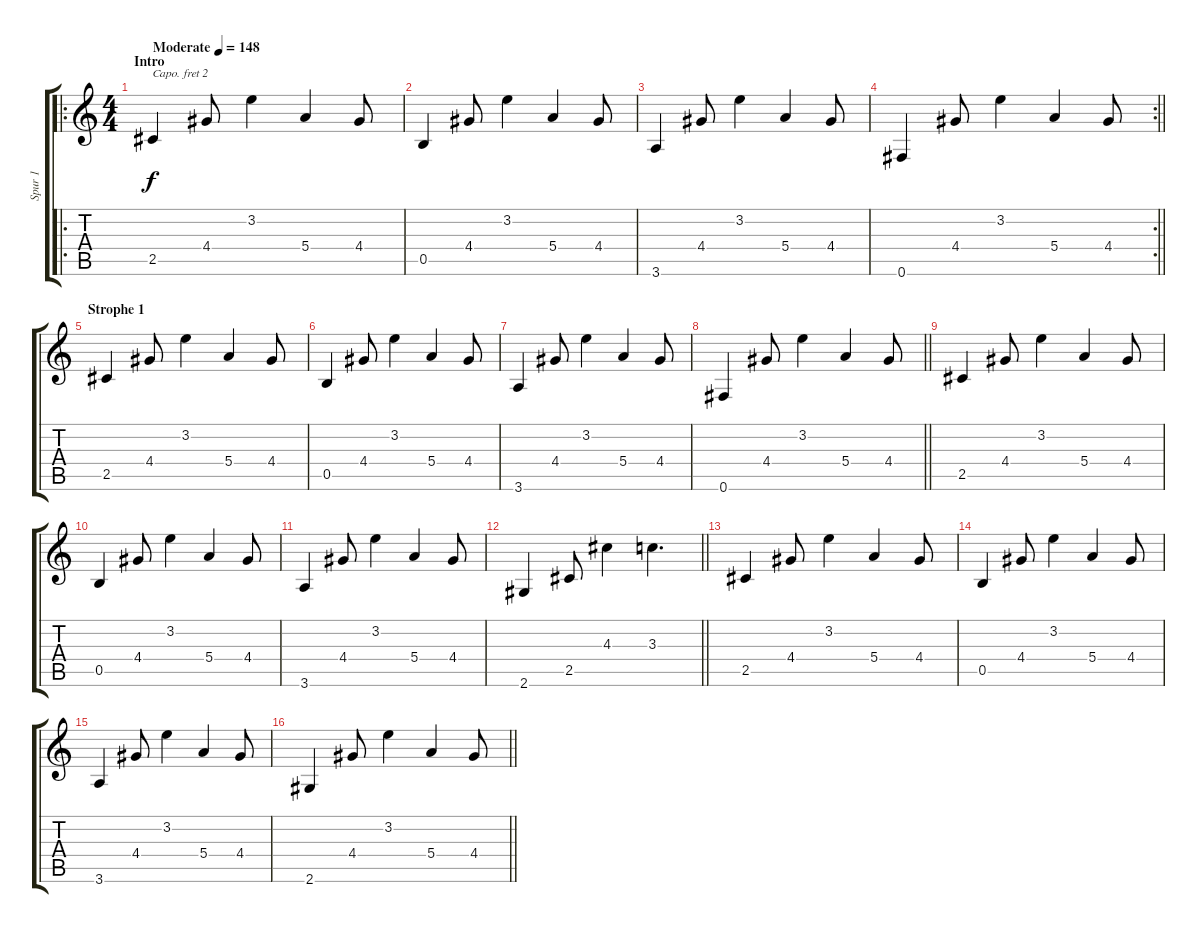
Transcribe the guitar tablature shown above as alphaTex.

\track ("Spur 1" "Spur 1") {instrument acousticguitarsteel}
\staff {score tabs}
\capo 2
\tuning (E4 B3 G3 D3 A2 E2) {hide}
\ro
\ts (4 4)
\section ("" "Intro")
\tempo (148 "Moderate")
\clef g2
\ks c
2.5.4{dy f instrument acousticguitarsteel} 4.4.8 3.2.4 5.4.4 4.4.8 |
0.5.4 4.4.8 3.2.4 5.4.4 4.4.8 |
3.6.4 4.4.8 3.2.4 5.4.4 4.4.8 |
\rc 2
\barLineRight lightlight
0.6.4 4.4.8 3.2.4 5.4.4 4.4.8 |
\section ("" "Strophe 1")
2.5.4 4.4.8 3.2.4 5.4.4 4.4.8 |
0.5.4 4.4.8 3.2.4 5.4.4 4.4.8 |
3.6.4 4.4.8 3.2.4 5.4.4 4.4.8 |
\barLineRight lightlight
0.6.4 4.4.8 3.2.4 5.4.4 4.4.8 |
2.5.4 4.4.8 3.2.4 5.4.4 4.4.8 |
0.5.4 4.4.8 3.2.4 5.4.4 4.4.8 |
3.6.4 4.4.8 3.2.4 5.4.4 4.4.8 |
\barLineRight lightlight
2.6.4 2.5.8 4.3.4 3.3.4{d} |
2.5.4 4.4.8 3.2.4 5.4.4 4.4.8 |
0.5.4 4.4.8 3.2.4 5.4.4 4.4.8 |
3.6.4 4.4.8 3.2.4 5.4.4 4.4.8 |
\barLineRight lightlight
2.6.4 4.4.8 3.2.4 5.4.4 4.4.8
